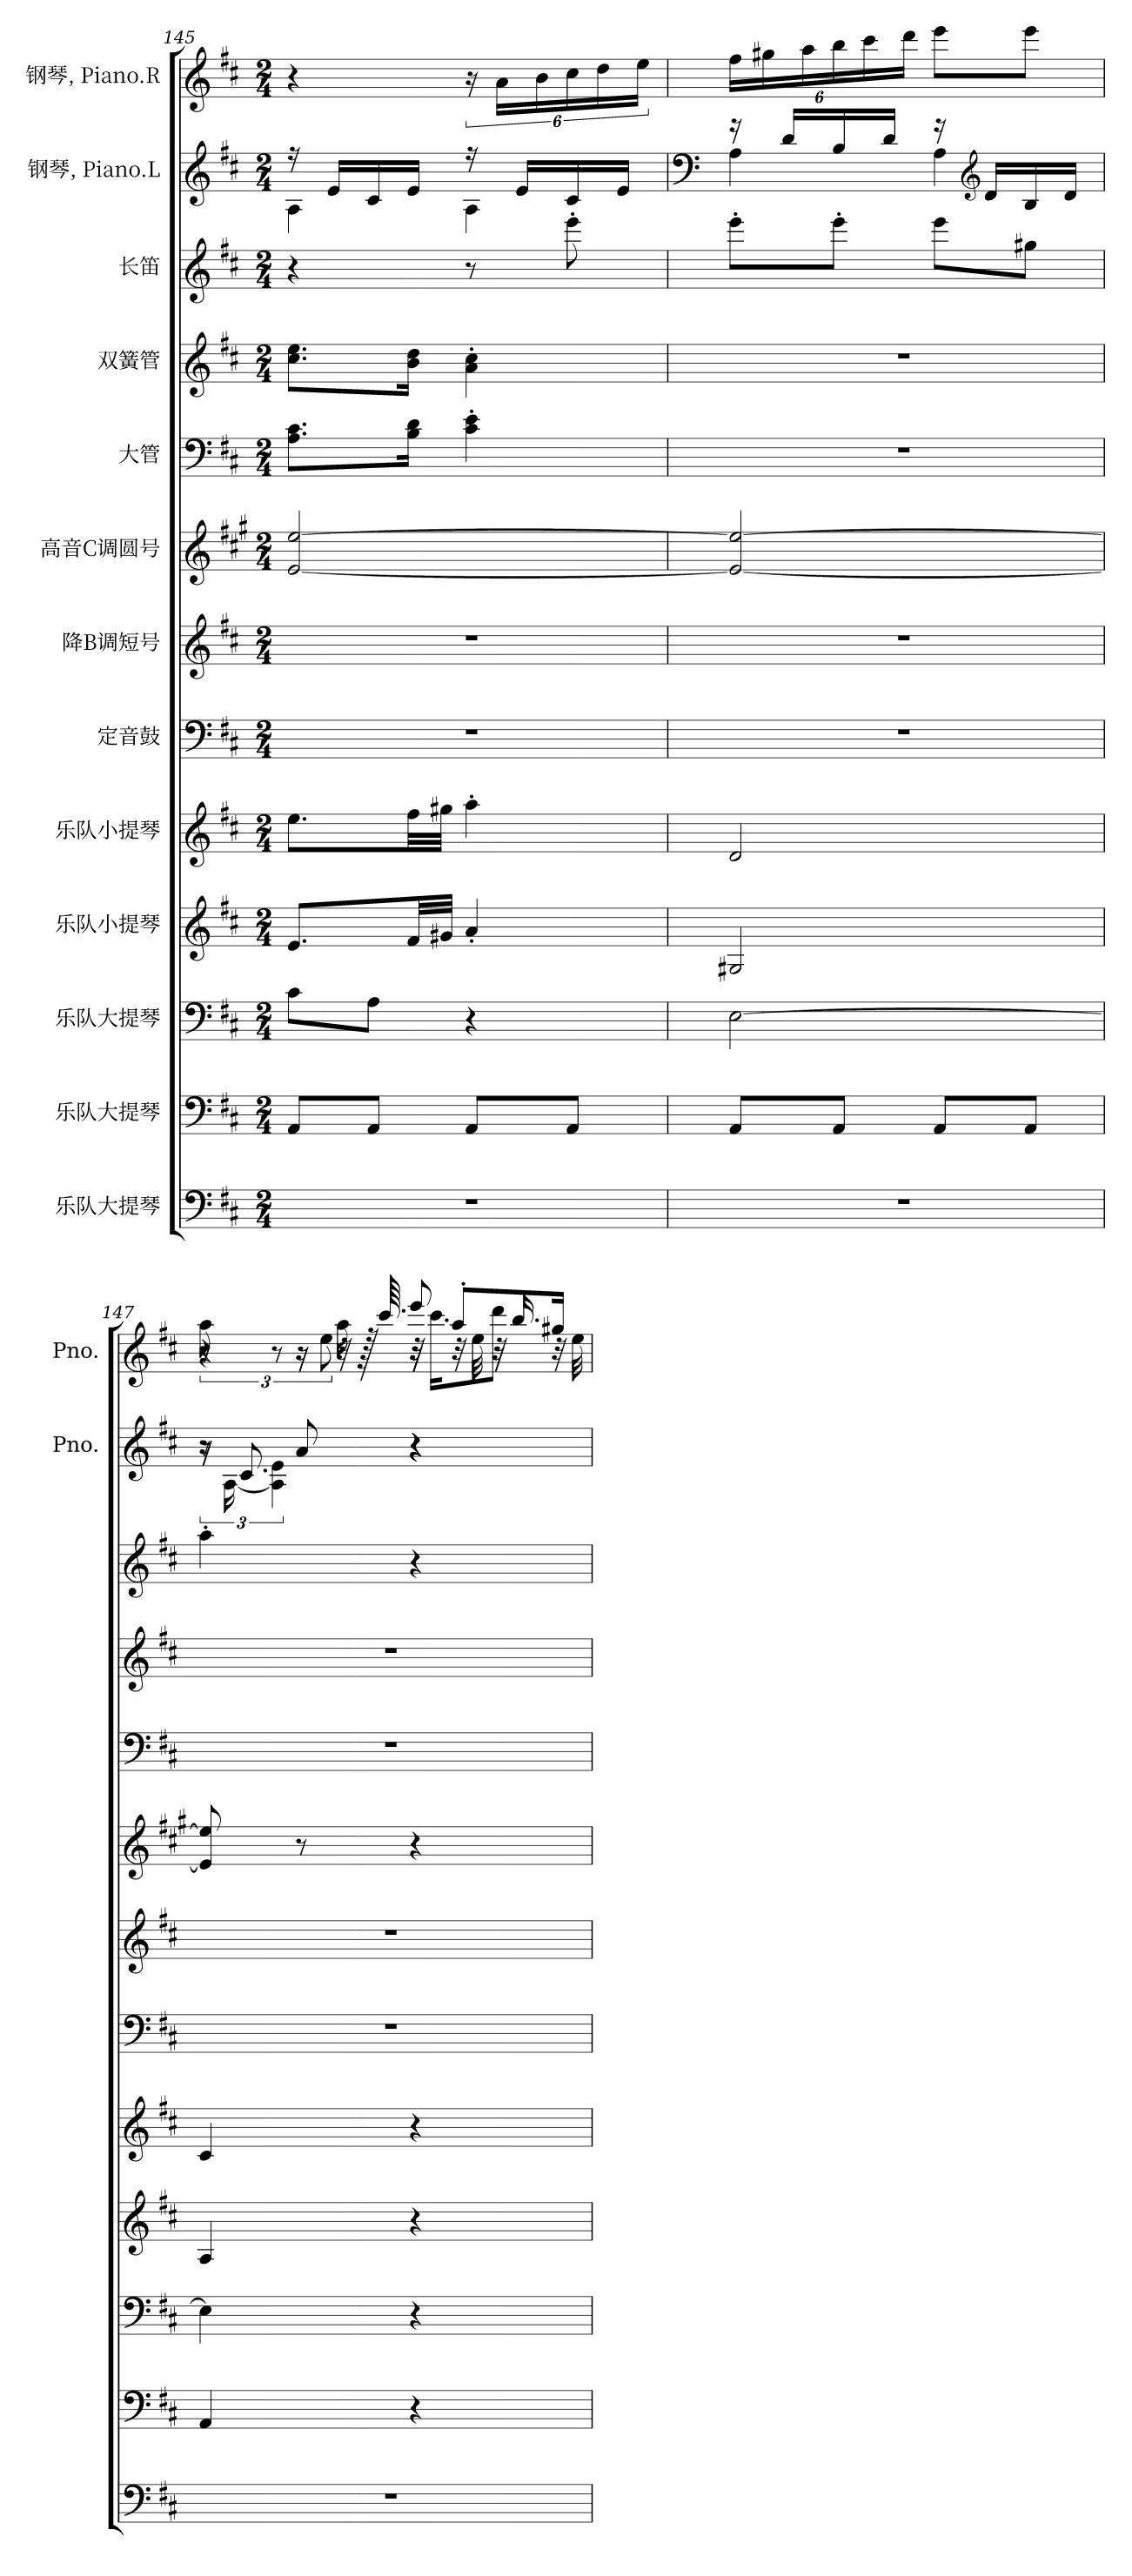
**kern	**kern	**kern	**kern	**kern	**kern	**kern	**kern	**kern	**kern	**kern	**kern	**kern
*part13	*part12	*part11	*part10	*part9	*part8	*part7	*part6	*part5	*part4	*part3	*part2	*part1
*staff13	*staff12	*staff11	*staff10	*staff9	*staff8	*staff7	*staff6	*staff5	*staff4	*staff3	*staff2	*staff1
*I"乐队大提琴	*I"乐队大提琴	*I"乐队大提琴	*I"乐队小提琴	*I"乐队小提琴	*I"定音鼓	*I"降B调短号	*I"高音C调圆号	*I"大管	*I"双簧管	*I"长笛	*I"钢琴, Piano.L	*I"钢琴, Piano.R
*	*	*	*	*	*	*	*	*	*	*	*I'Pno.	*I'Pno.
*clefF4	*clefF4	*clefF4	*clefG2	*clefG2	*clefF4	*clefG2	*clefG2	*clefF4	*clefG2	*clefG2	*clefG2	*clefG2
*	*	*	*	*	*	*ITrd1c2	*ITrd4c7	*	*	*	*	*
*k[f#c#]	*k[f#c#]	*k[f#c#]	*k[f#c#]	*k[f#c#]	*k[f#c#]	*k[]	*k[f#c#]	*k[f#c#]	*k[f#c#]	*k[f#c#]	*k[f#c#]	*k[f#c#]
*M2/4	*M2/4	*M2/4	*M2/4	*M2/4	*M2/4	*M2/4	*M2/4	*M2/4	*M2/4	*M2/4	*M2/4	*M2/4
=145	=145	=145	=145	=145	=145	=145	=145	=145	=145	=145	=145	=145
*	*	*	*	*	*	*	*	*	*	*	*^	*
2r	8AA/L	8c#\L	8.e/L	8.ee\L	2r	2r	[2A/ [2a/	8.A\ 8.c#\L	8.cc#\ 8.ee\L	4r	16r	4A\	4r
.	.	.	.	.	.	.	.	.	.	.	16e/LL	.	.
.	8AA/J	8A\J	.	.	.	.	.	.	.	.	16c#/	.	.
.	.	.	32f#/LL	32ff#\LL	.	.	.	16B\ 16d\Jk	16b\ 16dd\Jk	.	16e/JJ	.	.
.	.	.	32g#X/JJJ	32gg#X\JJJ	.	.	.	.	.	.	.	.	.
.	8AA/L	4r	4a'/	4aa'\	.	.	.	4c#\' 4e\'	4a\' 4cc#\'	8r	16r	4A\	24r
.	.	.	.	.	.	.	.	.	.	.	.	.	24a\LL
.	.	.	.	.	.	.	.	.	.	.	16e/LL	.	.
.	.	.	.	.	.	.	.	.	.	.	.	.	24b\
*	*	*	*	*	*	*	*	*	*	*	*	*	*Xbrackettup
.	8AA/J	.	.	.	.	.	.	.	.	8eee'\	16c#/	.	24cc#\
.	.	.	.	.	.	.	.	.	.	.	.	.	24dd\
.	.	.	.	.	.	.	.	.	.	.	16e/JJ	.	.
.	.	.	.	.	.	.	.	.	.	.	.	.	24ee\JJ
!!LO:PB:g=z
=146	=146	=146	=146	=146	=146	=146	=146	=146	=146	=146	=146	=146	=146
*	*	*	*	*	*	*	*	*	*	*	*clefF4	*	*
2r	8AA/L	[2E\	2G#X/	2d/	2r	2r	2A/_ 2a/_	2r	2r	8eee'\L	16r	4A\	24ff#\LL
.	.	.	.	.	.	.	.	.	.	.	.	.	24gg#X\
.	.	.	.	.	.	.	.	.	.	.	16d/LL	.	.
.	.	.	.	.	.	.	.	.	.	.	.	.	24aa\
.	8AA/J	.	.	.	.	.	.	.	.	8eee'\J	16B/	.	24bb\
.	.	.	.	.	.	.	.	.	.	.	.	.	24ccc#\
.	.	.	.	.	.	.	.	.	.	.	16d/JJ	.	.
.	.	.	.	.	.	.	.	.	.	.	.	.	24ddd\JJ
.	8AA/L	.	.	.	.	.	.	.	.	8eee\L	16r	4A\	8eee\L
*	*	*	*	*	*	*	*	*	*	*	*clefG2	*	*
.	.	.	.	.	.	.	.	.	.	.	16d/LL	.	.
.	8AA/J	.	.	.	.	.	.	.	.	8gg#X\J	16B/	.	8eee\J
.	.	.	.	.	.	.	.	.	.	.	16d/JJ	.	.
=147	=147	=147	=147	=147	=147	=147	=147	=147	=147	=147	=147	=147	=147
*	*	*	*	*	*	*	*	*	*	*	*	*^	*^
*	*	*	*	*	*	*	*	*	*	*	*	*	*	*	*^
*	*	*	*	*	*	*	*	*	*	*	*	*	*	*	*	*^
*	*	*	*	*	*	*	*	*	*	*	*	*	*	*	*	*	*brackettup
2r	4AA/	4E\]	4A/	4c#/	2r	2r	8A/] 8a/]	2r	2r	4aa'\	8r	24r	16r	8r	8r	4r	12aa\
.	.	.	.	.	.	.	.	.	.	.	.	[24A\	.	.	.	.	.
.	.	.	.	.	.	.	.	.	.	.	.	.	8.c#/	.	.	.	.
.	.	.	.	.	.	.	.	.	.	.	.	6A\] 6e\	.	.	.	.	12r
.	.	.	.	.	.	.	8r	.	.	.	8a/	.	.	16r	16r	.	.
.	.	.	.	.	.	.	.	.	.	.	.	.	.	.	.	.	12ee\
.	.	.	.	.	.	.	.	.	.	.	.	.	.	32r	16aa\	.	.
.	.	.	.	.	.	.	.	.	.	.	.	.	.	128r	.	.	.
.	.	.	.	.	.	.	.	.	.	.	.	.	.	64.ccc#/	.	.	.
.	4r	4r	4r	4r	.	.	4r	.	.	4r	4r	4r	4r	8eee/	32r	16r	16r
.	.	.	.	.	.	.	.	.	.	.	.	.	.	.	16.ccc#\KL	.	.
.	.	.	.	.	.	.	.	.	.	.	.	.	.	.	.	8aa'/L	32r
.	.	.	.	.	.	.	.	.	.	.	.	.	.	.	.	.	32ee\
.	.	.	.	.	.	.	.	.	.	.	.	.	.	32r	8ddd\J	.	16r
.	.	.	.	.	.	.	.	.	.	.	.	.	.	16.bb/	.	.	.
.	.	.	.	.	.	.	.	.	.	.	.	.	.	.	.	16gg#X/Jk	32r
.	.	.	.	.	.	.	.	.	.	.	.	.	.	.	.	.	32ee\
*	*	*	*	*	*	*	*	*	*	*	*v	*v	*v	*	*	*	*
*	*	*	*	*	*	*	*	*	*	*	*	*v	*v	*v	*v
=	=	=	=	=	=	=	=	=	=	=	=	=
*-	*-	*-	*-	*-	*-	*-	*-	*-	*-	*-	*-	*-
